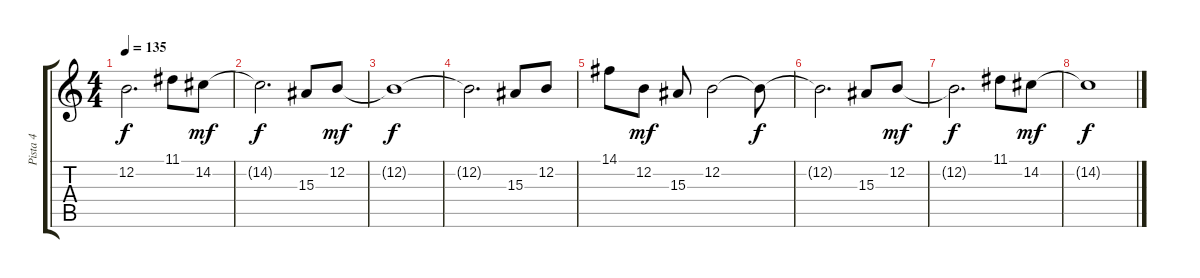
\track ("Pista 4" "Pista 4") {instrument honkytonkpiano}
\staff {score tabs}
\tuning (E4 B3 G3 D3 A2 E2) {hide}
\ts (4 4)
\tempo 135
\clef g2
\ks c
12.2{t}.2{d dy f} 11.1.8 14.2.8{dy mf} |
14.2{t}.2{d dy f} 15.3.8 12.2.8{dy mf} |
12.2{t}.1{dy f} |
12.2{t}.2{d} 15.3.8 12.2.8 |
14.1.8 12.2.8{dy mf} 15.3.8 12.2.2 12.2{t}.8{dy f} |
12.2{t}.2{d} 15.3.8 12.2.8{dy mf} |
12.2{t}.2{d dy f} 11.1.8 14.2.8{dy mf} |
14.2{t}.1{dy f}
